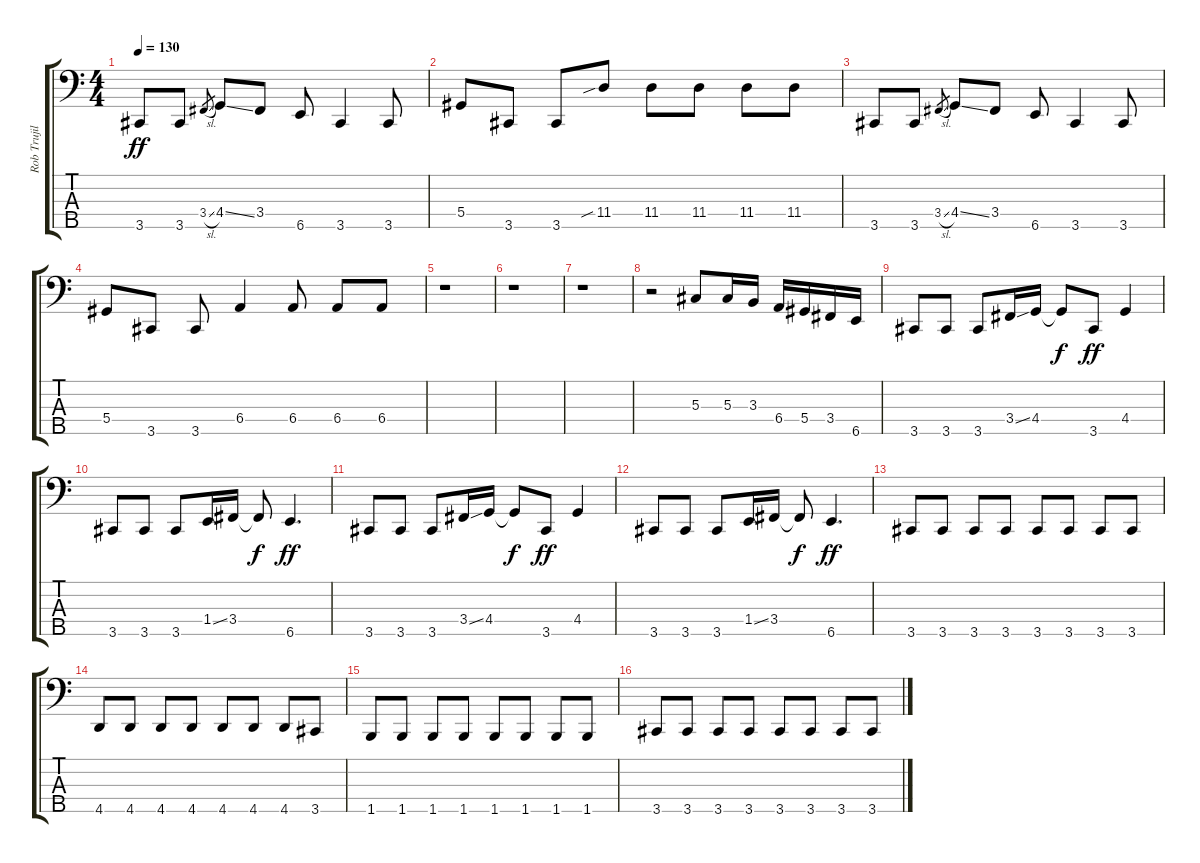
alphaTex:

\track ("Rob Trujillo" "Rob Trujil") {instrument electricbasspick}
\staff {score tabs}
\tuning (Gb2 Db2 Ab1 Eb1 Bb0) {hide}
\ts (4 4)
\tempo 130
\clef f4
\ks c
3.5.8{dy ff} 3.5.8 3.4{sl}.8{gr} 4.4{ss}.8 3.4.8 6.5.8 3.5.4 3.5.8 |
5.4.8 3.5.8 3.5.8 11.4{sib}.8 11.4.8 11.4.8 11.4.8 11.4.8 |
3.5.8 3.5.8 3.4{sl}.8{gr} 4.4{ss}.8 3.4.8 6.5.8 3.5.4 3.5.8 |
5.4.8 3.5.8 3.5.8 6.4.4 6.4.8 6.4.8 6.4.8 |
r.1 |
r.1 |
r.1 |
r.2 5.3.8 5.3.16 3.3.16 6.4.16 5.4.16 3.4.16 6.5.16 |
3.5.8 3.5.8 3.5.8 3.4{ss}.16 4.4.16 4.4{t}.8{dy f} 3.5.8{dy ff} 4.4.4 |
3.5.8 3.5.8 3.5.8 1.4{ss}.16 3.4.16 3.4{t}.8{dy f} 6.5.4{d dy ff} |
3.5.8 3.5.8 3.5.8 3.4{ss}.16 4.4.16 4.4{t}.8{dy f} 3.5.8{dy ff} 4.4.4 |
3.5.8 3.5.8 3.5.8 1.4{ss}.16 3.4.16 3.4{t}.8{dy f} 6.5.4{d dy ff} |
3.5.8 3.5.8 3.5.8 3.5.8 3.5.8 3.5.8 3.5.8 3.5.8 |
4.5.8 4.5.8 4.5.8 4.5.8 4.5.8 4.5.8 4.5.8 3.5.8 |
1.5.8 1.5.8 1.5.8 1.5.8 1.5.8 1.5.8 1.5.8 1.5.8 |
3.5.8 3.5.8 3.5.8 3.5.8 3.5.8 3.5.8 3.5.8 3.5.8
